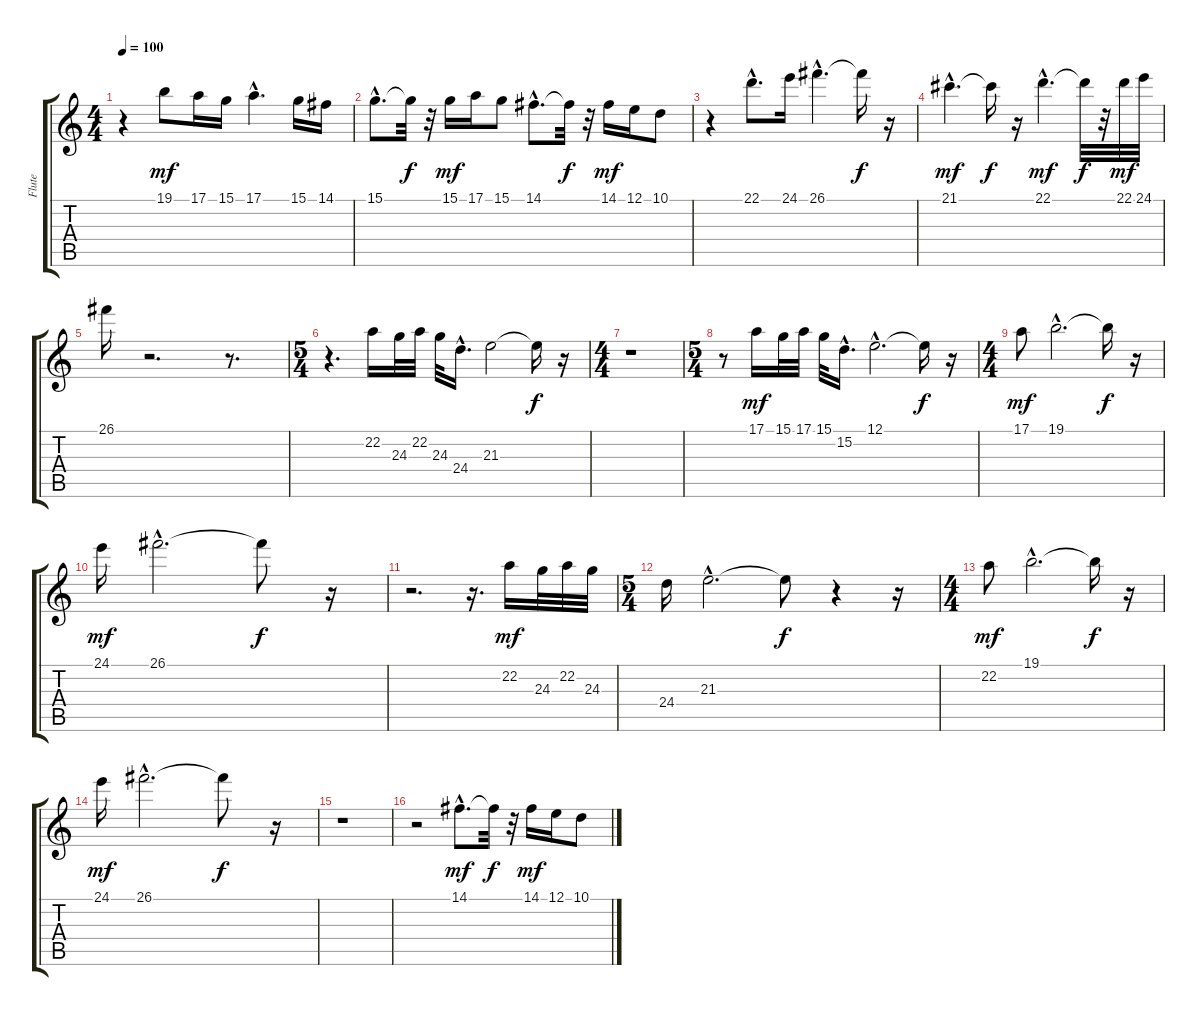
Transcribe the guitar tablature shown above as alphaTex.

\track ("Flute" "Flute") {instrument flute}
\staff {score tabs}
\tuning (E4 B3 G3 D3 A2 E2) {hide}
\ts (4 4)
\tempo 100
\clef g2
\ks c
r.4{dy f} 19.1.8{dy mf} 17.1.16 15.1.16 17.1{hac}.4{d} 15.1.16 14.1.16 |
15.1{hac}.8{d} 15.1{t}.32{dy f} r.32 15.1.16{dy mf} 17.1.16 15.1.8 14.1{hac}.8{d} 14.1{t}.32{dy f} r.32 14.1.16{dy mf} 12.1.16 10.1.8 |
r.4 22.1{hac}.8{d} 24.1.16 26.1{hac}.4{d} 26.1{t}.16{dy f} r.16 |
21.1{hac}.4{d dy mf} 21.1{t}.16{dy f} r.16 22.1{hac}.4{d dy mf} 22.1{t}.32{dy f} r.32 22.1.32{dy mf} 24.1.32 |
26.1.16 r.2{d} r.8{d} |
\ts (5 4)
r.4{d} 22.2.16 24.3.32 22.2.32 24.3.32 24.4{hac}.16{d} 21.3.2 21.3{t}.16{dy f} r.16 |
\ts (4 4)
r.1 |
\ts (5 4)
r.8 17.1.16{dy mf} 15.1.32 17.1.32 15.1.32 15.2{hac}.16{d} 12.1{hac}.2{d} 12.1{t}.16{dy f} r.16 |
\ts (4 4)
17.1.8{dy mf} 19.1{hac}.2{d} 19.1{t}.16{dy f} r.16 |
24.1.16{dy mf} 26.1{hac}.2{d} 26.1{t}.8{dy f} r.16 |
r.2{d} r.16{d} 22.2.16{dy mf} 24.3.32 22.2.32 24.3.32 |
\ts (5 4)
24.4.16 21.3{hac}.2{d} 21.3{t}.8{dy f} r.4 r.16 |
\ts (4 4)
22.2.8{dy mf} 19.1{hac}.2{d} 19.1{t}.16{dy f} r.16 |
24.1.16{dy mf} 26.1{hac}.2{d} 26.1{t}.8{dy f} r.16 |
r.1 |
r.2 14.1{hac}.8{d dy mf} 14.1{t}.32{dy f} r.32 14.1.16{dy mf} 12.1.16 10.1.8
